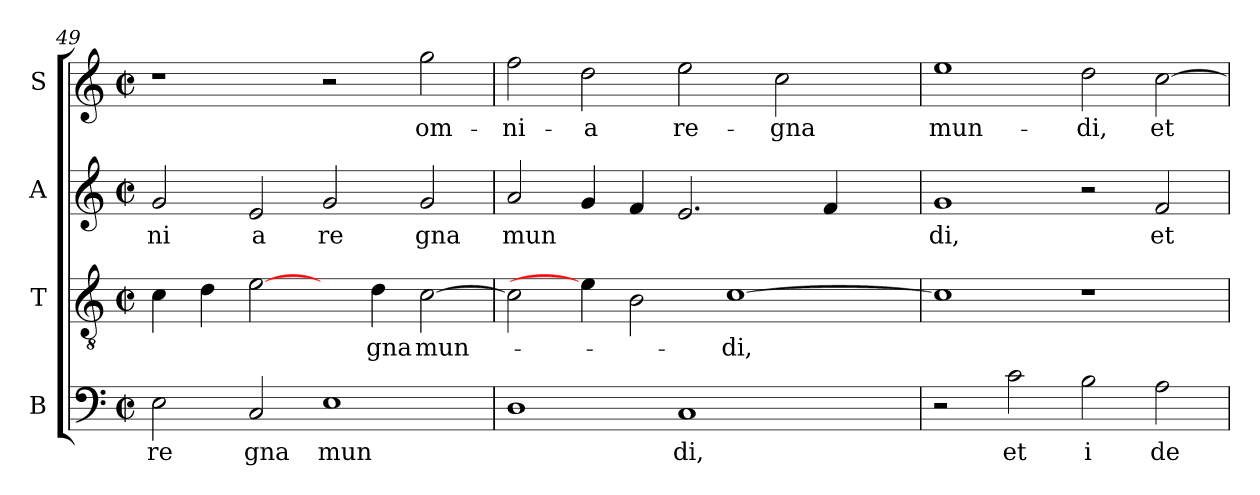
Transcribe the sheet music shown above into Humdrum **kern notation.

**kern	**text	**kern	**text	**kern	**text	**kern	**text
*part4	*part4	*part3	*part3	*part2	*part2	*part1	*part1
*staff4	*staff4	*staff3	*staff3	*staff2	*staff2	*staff1	*staff1
*I"B	*	*I"T	*	*I"A	*	*I"S	*
*clefF4	*	*clefGv2	*	*clefG2	*	*clefG2	*
*M2/2	*	*M2/2	*	*M2/2	*	*M2/2	*
*met(c|)	*	*met(c|)	*	*met(c|)	*	*met(c|)	*
=49	=49	=49	=49	=49	=49	=49	=49
!	!LO:LY:b:cj	!	!	!	!LO:LY:b:cj	!	!
2E\	re	4c\	.	2g/	ni	1r	.
.	.	4d\	.	.	.	.	.
!	!LO:LY:b:cj	!	!	!	!LO:LY:b:cj	!	!
2C/	gna	[2e\	.	2e/	a	.	.
!	!LO:LY:b	!	!	!	!LO:LY:b:cj	!	!
1E	mun	4ryy	.	2g/	re	2r	.
!	!	!	!LO:LY:b:cj	!	!	!	!
.	.	4d\	-gna	.	.	.	.
!	!	!	!LO:LY:b	!	!LO:LY:b:cj	!	!LO:LY:b:cj
.	.	[>2c\	mun-	2g/	gna	2gg\	om-
=50	=50	=50	=50	=50	=50	=50	=50
!	!	!	!	!	!LO:LY:b	!	!LO:LY:b:cj
1D	.	2c\]	.	2a/	mun	2ff\	-ni-
!	!	!	!	!	!	!	!LO:LY:b:cj
.	.	4e\]	.	4g/	.	2dd\	-a
.	.	2B\	.	4f/	.	.	.
!	!LO:LY:b:cj	!	!	!	!	!	!LO:LY:b:cj
1C	di,	.	.	2.e/	.	2ee\	re-
!	!	!	!LO:LY:b:cj	!	!	!	!
.	.	[>1c	-di,	.	.	.	.
!	!	!	!	!	!	!	!LO:LY:b:cj
.	.	.	.	.	.	2cc\	-gna
.	.	.	.	4f/	.	.	.
4ryy	.	.	.	4ryy	.	4ryy	.
=51	=51	=51	=51	=51	=51	=51	=51
!	!	!	!	!	!LO:LY:b:cj	!	!LO:LY:b:cj
2r	.	1c]	.	1g	di,	1ee	mun-
!	!LO:LY:b:cj	!	!	!	!	!	!
2c\	et	.	.	.	.	.	.
!	!LO:LY:b:cj	!	!	!	!	!	!LO:LY:b:cj
2B\	i	1r	.	2r	.	2dd\	-di,
!	!LO:LY:b:cj	!	!	!	!LO:LY:b:cj	!	!LO:LY:b:cj
2A\	de	.	.	2f/	et	[<2cc\	et
=	=	=	=	=	=	=	=
*-	*-	*-	*-	*-	*-	*-	*-
